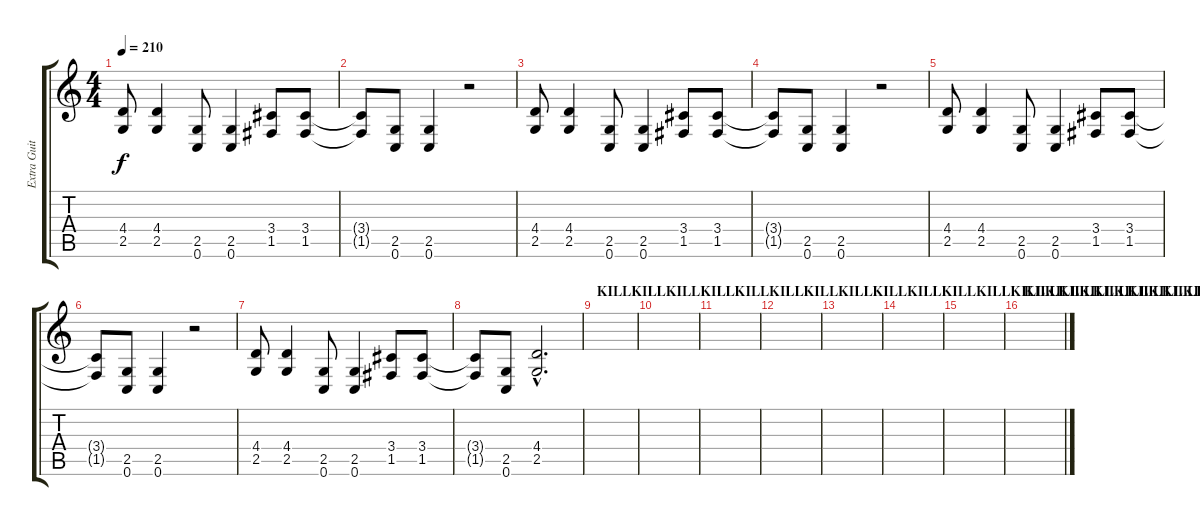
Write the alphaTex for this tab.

\track ("Extra Guitar" "Extra Guit") {instrument distortionguitar}
\staff {score tabs}
\tuning (C4 G3 Eb3 Bb2 F2 C2) {hide}
\ts (4 4)
\tempo 210
\clef g2
\ks c
(4.4 2.5).8{dy f} (4.4 2.5).4 (2.5 0.6).8 (2.5 0.6).4 (3.4 1.5).8 (3.4 1.5).8 |
(3.4{t} 1.5{t}).8 (2.5 0.6).8 (2.5 0.6).4 r.2 |
(4.4 2.5).8 (4.4 2.5).4 (2.5 0.6).8 (2.5 0.6).4 (3.4 1.5).8 (3.4 1.5).8 |
(3.4{t} 1.5{t}).8 (2.5 0.6).8 (2.5 0.6).4 r.2 |
(4.4 2.5).8 (4.4 2.5).4 (2.5 0.6).8 (2.5 0.6).4 (3.4 1.5).8 (3.4 1.5).8 |
(3.4{t} 1.5{t}).8 (2.5 0.6).8 (2.5 0.6).4 r.2 |
(4.4 2.5).8 (4.4 2.5).4 (2.5 0.6).8 (2.5 0.6).4 (3.4 1.5).8 (3.4 1.5).8 |
(3.4{t} 1.5{t}).8 (2.5 0.6).8 (4.4{hac} 2.5{hac}).2{d} |
\section ("" "KILLKILLKILLKILLKILLKILLKILLKILLKILLKILLKILLKILLKILLKILLKILLKILLKILLKILLKILLKILLKILLKILLKILLKILLKILL")
|
|
|
|
|
|
|
\section ("" "KILLKILLKILLKILLKILLKILLKILLKILLKILLKILLKILLKILLKILLKILLKILLKILLKILLKILL")
